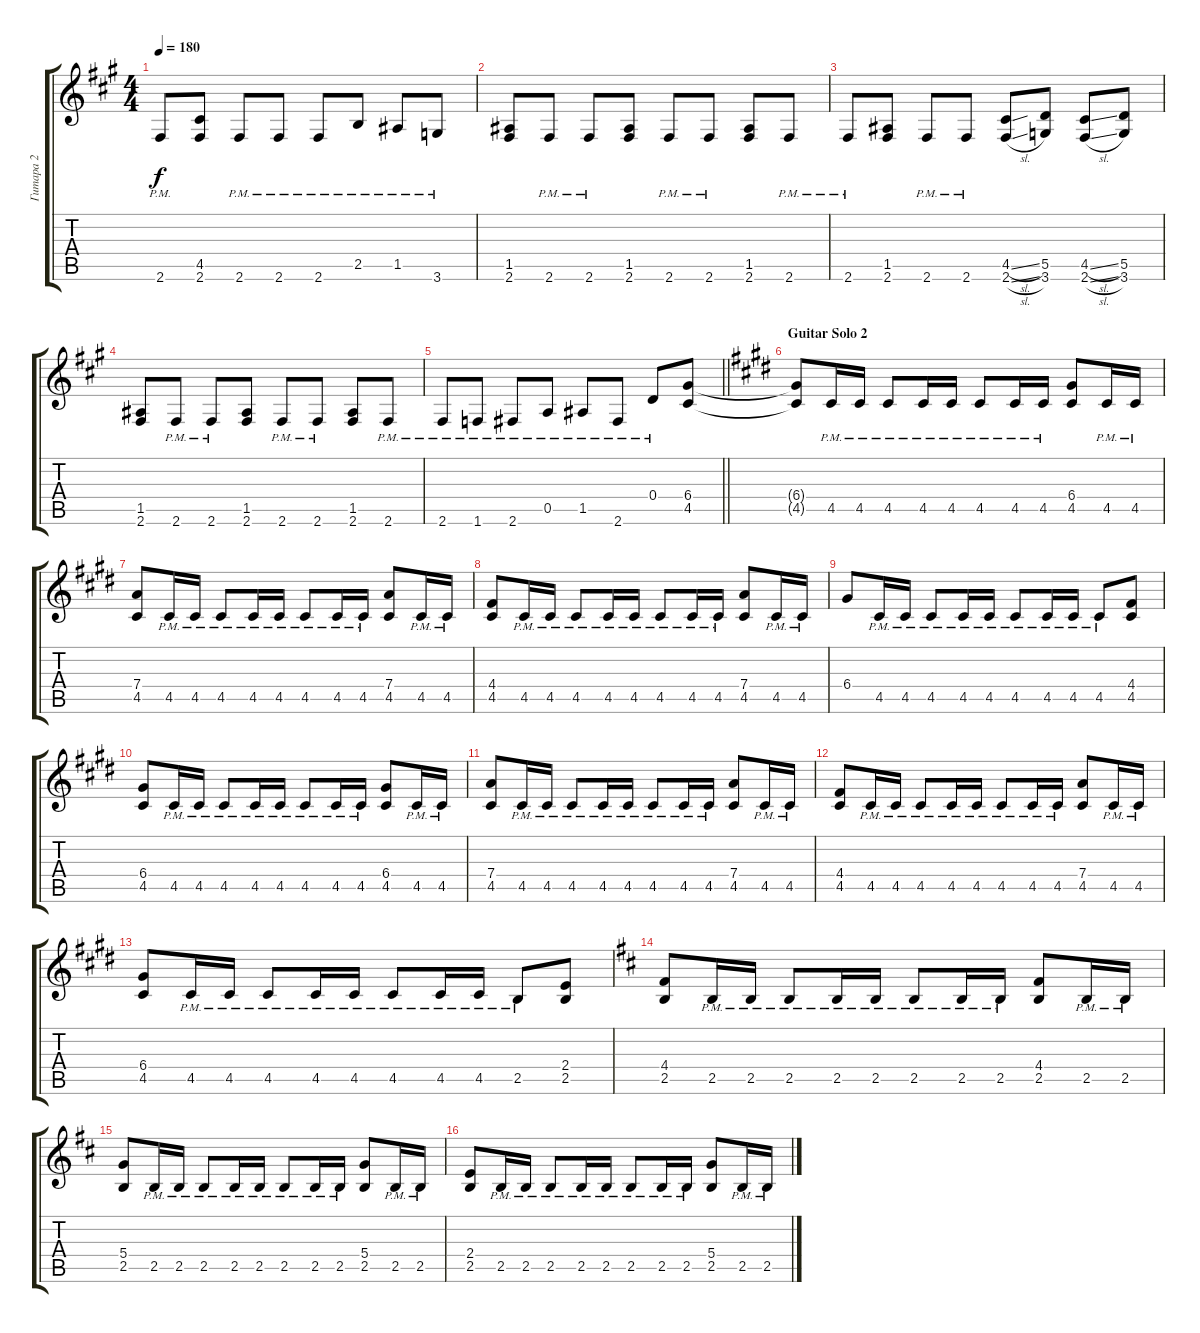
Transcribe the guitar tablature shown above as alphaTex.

\track ("Гитара 2" "Гитара 2") {instrument distortionguitar}
\staff {score tabs}
\tuning (E4 B3 G3 D3 A2 E2) {hide}
\ts (4 4)
\tempo 180
\clef g2
\ks f#minor
2.6{pm}.8{dy f} (4.5 2.6).8 2.6{pm}.8 2.6{pm}.8 2.6{pm}.8 2.5{pm}.8 1.5{pm}.8 3.6{pm}.8 |
(1.5 2.6).8 2.6{pm}.8 2.6{pm}.8 (1.5 2.6).8 2.6{pm}.8 2.6{pm}.8 (1.5 2.6).8 2.6{pm}.8 |
2.6{pm}.8 (1.5 2.6).8 2.6{pm}.8 2.6{pm}.8 (4.5{sl} 2.6{sl}).8 (5.5 3.6).8 (4.5{sl} 2.6{sl}).8 (5.5 3.6).8 |
(1.5 2.6).8 2.6{pm}.8 2.6{pm}.8 (1.5 2.6).8 2.6{pm}.8 2.6{pm}.8 (1.5 2.6).8 2.6{pm}.8 |
\barLineRight lightlight
2.6{pm}.8 1.6{pm}.8 2.6{pm}.8 0.5{pm}.8 1.5{pm}.8 2.6{pm}.8 0.4{pm}.8 (6.4 4.5).8 |
\section ("" "Guitar Solo 2")
\ks c#minor
(6.4{t} 4.5{t}).8 4.5{pm}.16 4.5{pm}.16 4.5{pm}.8 4.5{pm}.16 4.5{pm}.16 4.5{pm}.8 4.5{pm}.16 4.5{pm}.16 (6.4 4.5).8 4.5{pm}.16 4.5{pm}.16 |
(7.4 4.5).8 4.5{pm}.16 4.5{pm}.16 4.5{pm}.8 4.5{pm}.16 4.5{pm}.16 4.5{pm}.8 4.5{pm}.16 4.5{pm}.16 (7.4 4.5).8 4.5{pm}.16 4.5{pm}.16 |
(4.4 4.5).8 4.5{pm}.16 4.5{pm}.16 4.5{pm}.8 4.5{pm}.16 4.5{pm}.16 4.5{pm}.8 4.5{pm}.16 4.5{pm}.16 (7.4 4.5).8 4.5{pm}.16 4.5{pm}.16 |
6.4.8 4.5{pm}.16 4.5{pm}.16 4.5{pm}.8 4.5{pm}.16 4.5{pm}.16 4.5{pm}.8 4.5{pm}.16 4.5{pm}.16 4.5{pm}.8 (4.4 4.5).8 |
(6.4 4.5).8 4.5{pm}.16 4.5{pm}.16 4.5{pm}.8 4.5{pm}.16 4.5{pm}.16 4.5{pm}.8 4.5{pm}.16 4.5{pm}.16 (6.4 4.5).8 4.5{pm}.16 4.5{pm}.16 |
(7.4 4.5).8 4.5{pm}.16 4.5{pm}.16 4.5{pm}.8 4.5{pm}.16 4.5{pm}.16 4.5{pm}.8 4.5{pm}.16 4.5{pm}.16 (7.4 4.5).8 4.5{pm}.16 4.5{pm}.16 |
(4.4 4.5).8 4.5{pm}.16 4.5{pm}.16 4.5{pm}.8 4.5{pm}.16 4.5{pm}.16 4.5{pm}.8 4.5{pm}.16 4.5{pm}.16 (7.4 4.5).8 4.5{pm}.16 4.5{pm}.16 |
(6.4 4.5).8 4.5{pm}.16 4.5{pm}.16 4.5{pm}.8 4.5{pm}.16 4.5{pm}.16 4.5{pm}.8 4.5{pm}.16 4.5{pm}.16 2.5{pm}.8 (2.4 2.5).8 |
\ks bminor
(4.4 2.5).8 2.5{pm}.16 2.5{pm}.16 2.5{pm}.8 2.5{pm}.16 2.5{pm}.16 2.5{pm}.8 2.5{pm}.16 2.5{pm}.16 (4.4 2.5).8 2.5{pm}.16 2.5{pm}.16 |
(5.4 2.5).8 2.5{pm}.16 2.5{pm}.16 2.5{pm}.8 2.5{pm}.16 2.5{pm}.16 2.5{pm}.8 2.5{pm}.16 2.5{pm}.16 (5.4 2.5).8 2.5{pm}.16 2.5{pm}.16 |
(2.4 2.5).8 2.5{pm}.16 2.5{pm}.16 2.5{pm}.8 2.5{pm}.16 2.5{pm}.16 2.5{pm}.8 2.5{pm}.16 2.5{pm}.16 (5.4 2.5).8 2.5{pm}.16 2.5{pm}.16
